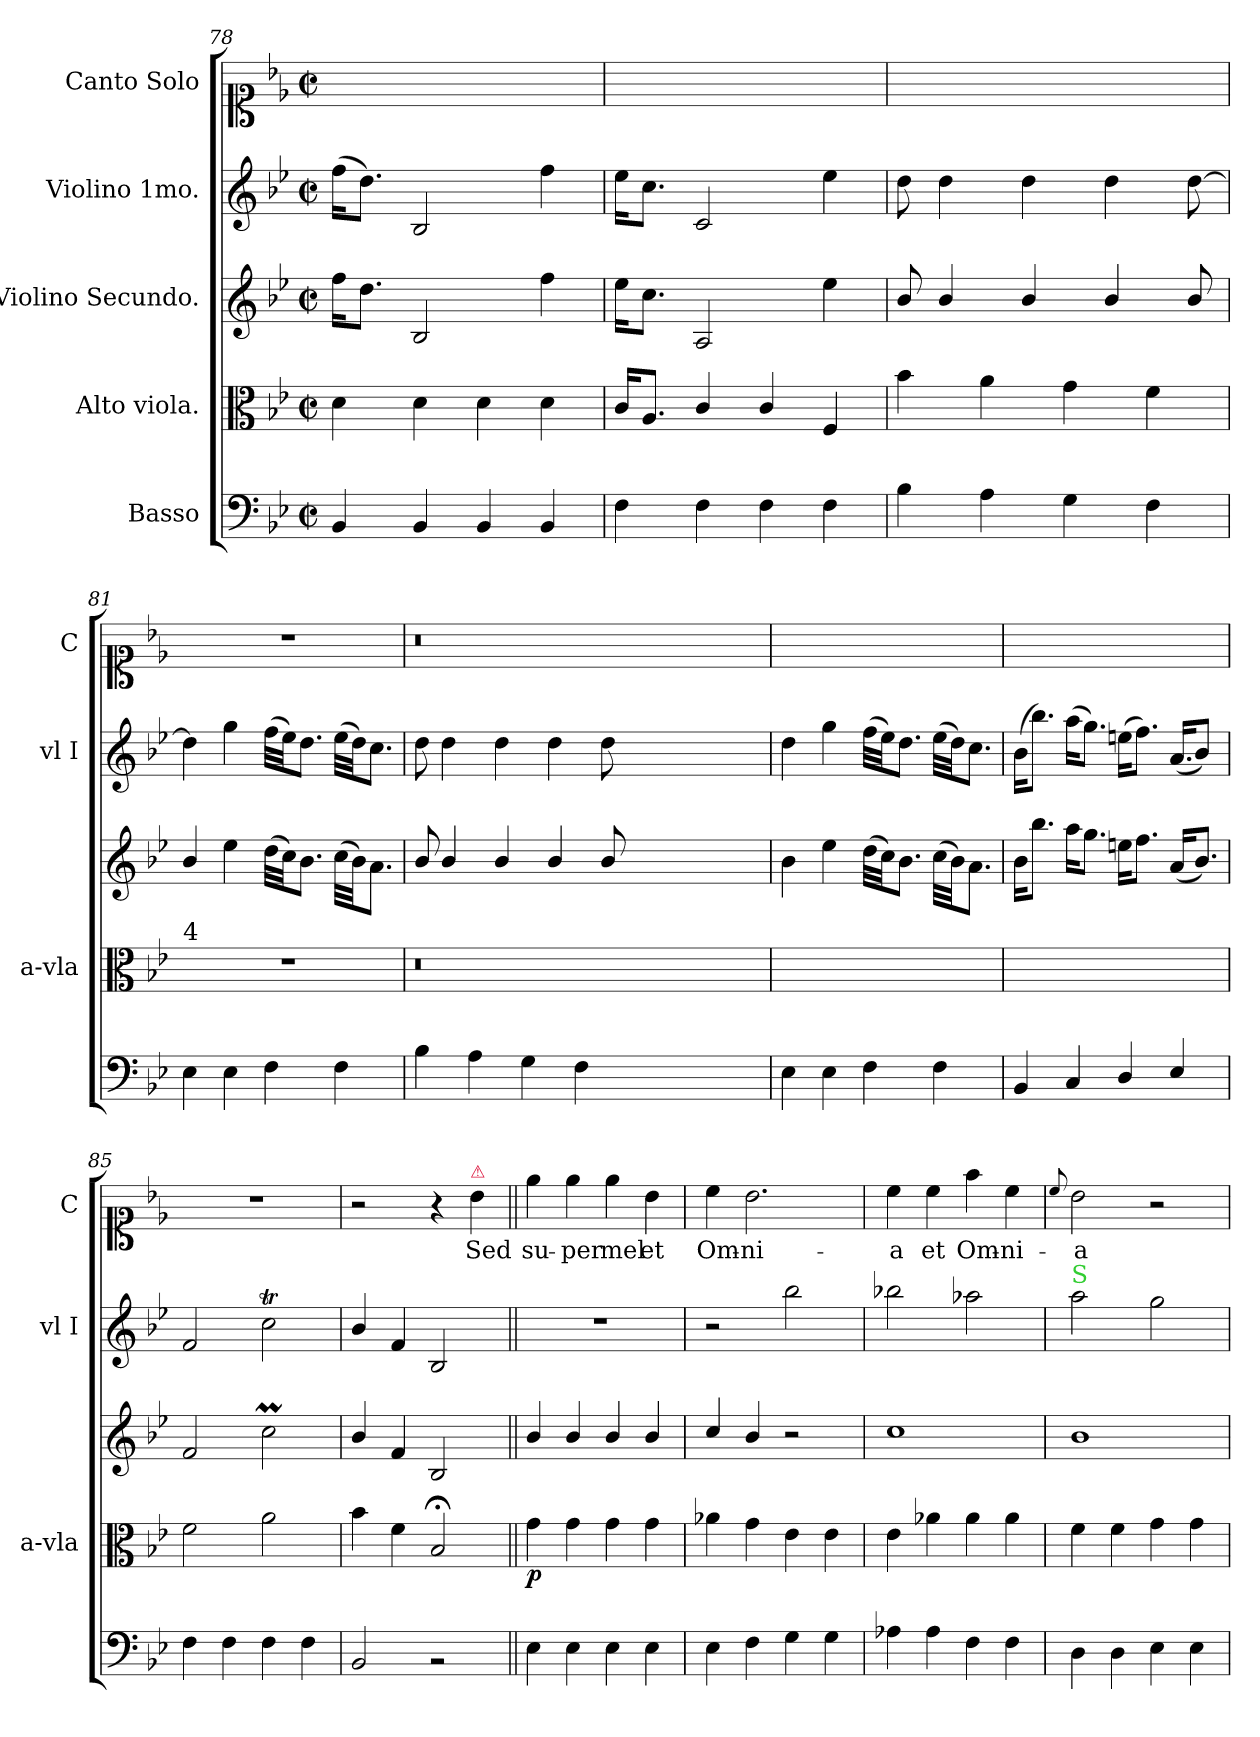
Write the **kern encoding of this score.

**kern	**kern	**dynam	**kern	**dynam	**kern	**dynam	**kern	**text
*part5	*part4	*part4	*part3	*part3	*part2	*part2	*part1	*part1
*staff5	*staff4	*staff4	*staff3	*staff3	*staff2	*staff2	*staff1	*staff1
*I"Basso	*I"Alto viola.	*	*I"Violino Secundo.	*	*I"Violino 1mo.	*	*I"Canto Solo	*
*	*I'a-vla	*	*	*	*I'vl I	*	*I'C	*
*clefF4	*clefC3	*	*clefG2	*	*clefG2	*	*clefC1	*
*k[b-e-]	*k[b-e-]	*	*k[b-e-]	*	*k[b-e-]	*	*k[b-e-]	*
*M2/2	*M2/2	*	*M2/2	*	*M2/2	*	*M2/2	*
*met(c|)	*met(c|)	*	*met(c|)	*	*met(c|)	*	*met(c|)	*
=78	=78	=78	=78	=78	=78	=78	=78	=78
4BB-/	4d\	.	16ff\KL	.	(16ff\KL	.	1ryy	.
.	.	.	8.dd\J	.	8.dd\J)	.	.	.
4BB-/	4d\	.	2B-/	.	2B-/	.	.	.
4BB-/	4d\	.	.	.	.	.	.	.
4BB-/	4d\	.	4ff\	.	4ff\	.	.	.
=79	=79	=79	=79	=79	=79	=79	=79	=79
4F\	16c/KL	.	16ee-\KL	.	16ee-\KL	.	1ryy	.
.	8.A/J	.	8.cc\J	.	8.cc\J	.	.	.
4F\	4c/	.	2A/	.	2c/	.	.	.
4F\	4c/	.	.	.	.	.	.	.
4F\	4F/	.	4ee-\	.	4ee-\	.	.	.
=80	=80	=80	=80	=80	=80	=80	=80	=80
4B-\	4b-\	.	8b-/	.	8dd\	.	1ryy	.
.	.	.	4b-/	.	4dd\	.	.	.
4A\	4a\	.	.	.	.	.	.	.
.	.	.	4b-/	.	4dd\	.	.	.
4G\	4g\	.	.	.	.	.	.	.
.	.	.	4b-/	.	4dd\	.	.	.
4F\	4f\	.	.	.	.	.	.	.
.	.	.	8b-/	.	[8dd\	.	.	.
=81	=81	=81	=81	=81	=81	=81	=81	=81
!	!LO:TX:a:t=4	!	!	!	!	!	!	!
4E-\	1r	.	4b-/	.	4dd\]	.	1r	.
4E-\	.	.	4ee-\	.	4gg\	.	.	.
4F\	.	.	(32dd\LLL	.	(32ff\LLL	.	.	.
.	.	.	32cc\JJ)	.	32ee-\JJ)	.	.	.
.	.	.	8.b-\J	.	8.dd\J	.	.	.
4F\	.	.	(32cc\LLL	.	(32ee-\LLL	.	.	.
.	.	.	32b-\JJ)	.	32dd\JJ)	.	.	.
.	.	.	8.a\J	.	8.cc\J	.	.	.
=82	=82	=82	=82	=82	=82	=82	=82	=82
!	!	!	!	!	!	!LO:DY:b	!	!
4B-\	0.r	.	8b-/	.	8dd\	pia.	0.r	.
!	!	!	!	!LO:DY:b	!	!	!	!
.	.	.	4b-/	pia	4dd\	.	.	.
4A\	.	.	.	.	.	.	.	.
.	.	.	4b-/	.	4dd\	.	.	.
4G\	.	.	.	.	.	.	.	.
.	.	.	4b-/	.	4dd\	.	.	.
4F\	.	.	.	.	.	.	.	.
.	.	.	8b-/	.	8dd\	.	.	.
0ryy	.	.	0ryy	.	0ryy	.	.	.
=83	=83	=83	=83	=83	=83	=83	=83	=83
4E-\	1ryy	.	4b-\	.	4dd\	.	1ryy	.
4E-\	.	.	4ee-\	.	4gg\	.	.	.
4F\	.	.	(32dd\LLL	.	(32ff\LLL	.	.	.
.	.	.	32cc\JJ)	.	32ee-\JJ)	.	.	.
.	.	.	8.b-\J	.	8.dd\J	.	.	.
4F\	.	.	(32cc\LLL	.	(32ee-\LLL	.	.	.
.	.	.	32b-\JJ)	.	32dd\JJ)	.	.	.
.	.	.	8.a\J	.	8.cc\J	.	.	.
=84	=84	=84	=84	=84	=84	=84	=84	=84
4BB-/	1ryy	.	16b-\KL	.	(16b-\KL	.	1ryy	.
.	.	.	8.bb-\J	.	8.bb-\J)	.	.	.
4C/	.	.	16aa\KL	.	(16aa\KL	.	.	.
.	.	.	8.gg\J	.	8.gg\J)	.	.	.
4D/	.	.	16een\KL	.	(16een\KL	.	.	.
.	.	.	8.ff\J	.	8.ff\J)	.	.	.
!	!	!	!	!	!LO:N:vis=16.	!	!	!
4E-/	.	.	(16a/KL	.	(16a/KL	.	.	.
!	!	!	!	!	!LO:N:vis=8	!	!	!
.	.	.	8.b-/J)	.	8.b-/J)	.	.	.
=85	=85	=85	=85	=85	=85	=85	=85	=85
4F\	2f\	.	2f/	.	2f/	.	1r	.
4F\	.	.	.	.	.	.	.	.
4F\	2a\	.	2ccM\	.	2ccT\	.	.	.
4F\	.	.	.	.	.	.	.	.
=86	=86	=86	=86	=86	=86	=86	=86	=86
2BB-/	4b-\	.	4b-/	.	4b-/	.	2r	.
.	4f\	.	4f/	.	4f/	.	.	.
2rBB	2B-;/	.	2B-/	.	2B-/	.	4r	.
!	!	!	!	!	!	!	!LO:TX:a:color=crimson:t=⚠	!
.	.	.	.	.	.	.	4b-\	Sed
=87||	=87||	=87||	=87||	=87||	=87||	=87||	=87||	=87||
!	!	!	!	!LO:DY:b	!	!	!	!
4E-\	4g\	p	4b-/	pia.	1r	.	4ee-\	su-
4E-\	4g\	.	4b-/	.	.	.	4ee-\	-per
4E-\	4g\	.	4b-/	.	.	.	4ee-\	mel
4E-\	4g\	.	4b-/	.	.	.	4b-\	et
=88	=88	=88	=88	=88	=88	=88	=88	=88
4E-\	4a-X\	.	4cc/	.	2r	.	4cc\	Om-
4F\	4g\	.	4b-/	.	.	.	2.b-\	-ni-
!	!	!	!	!	!	!LO:DY:b	!	!
4G\	4e-\	.	2r	.	2bb-\	pia	.	.
4G\	4e-\	.	.	.	.	.	.	.
=89	=89	=89	=89	=89	=89	=89	=89	=89
4A-X\	4e-\	.	1cc	.	2bb-X\	.	4cc\	-a
4A-\	4a-X\	.	.	.	.	.	4cc\	et
4F\	4a-\	.	.	.	2aa-X\	.	4ff\	Om-
4F\	4a-\	.	.	.	.	.	4cc\	-ni-
=90	=90	=90	=90	=90	=90	=90	=90	=90
.	.	.	.	.	.	.	8qqcc/	.
!	!	!	!	!	!LO:TX:a:color=limegreen:t=S	!	!	!
4D\	4f\	.	1b-	.	2aa\	.	2b-\	-a
4D\	4f\	.	.	.	.	.	.	.
4E-\	4g\	.	.	.	2gg\	.	2r	.
4E-\	4g\	.	.	.	.	.	.	.
=	=	=	=	=	=	=	=	=
*-	*-	*-	*-	*-	*-	*-	*-	*-
